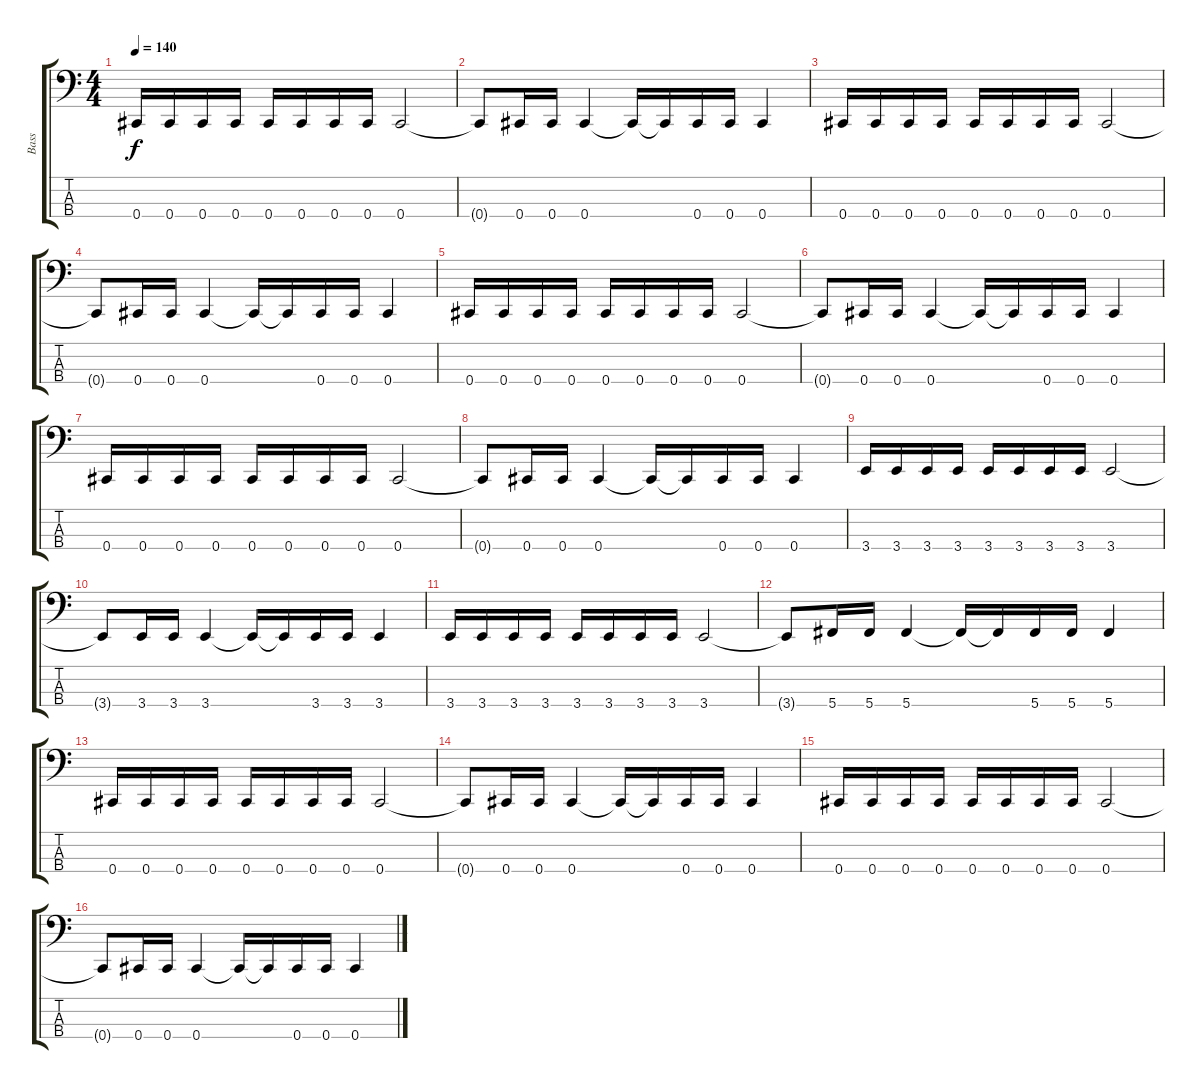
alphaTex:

\track ("Bass" "Bass") {instrument electricbasspick}
\staff {score tabs}
\tuning (Gb2 Db2 Ab1 Db1) {hide}
\ts (4 4)
\tempo 140
\clef f4
\ks c
0.4.16{dy f} 0.4.16 0.4.16 0.4.16 0.4.16 0.4.16 0.4.16 0.4.16 0.4.2 |
0.4{t}.8 0.4.16 0.4.16 0.4.4 0.4{t}.16 0.4{t}.16 0.4.16 0.4.16 0.4.4 |
0.4.16 0.4.16 0.4.16 0.4.16 0.4.16 0.4.16 0.4.16 0.4.16 0.4.2 |
0.4{t}.8 0.4.16 0.4.16 0.4.4 0.4{t}.16 0.4{t}.16 0.4.16 0.4.16 0.4.4 |
0.4.16 0.4.16 0.4.16 0.4.16 0.4.16 0.4.16 0.4.16 0.4.16 0.4.2 |
0.4{t}.8 0.4.16 0.4.16 0.4.4 0.4{t}.16 0.4{t}.16 0.4.16 0.4.16 0.4.4 |
0.4.16 0.4.16 0.4.16 0.4.16 0.4.16 0.4.16 0.4.16 0.4.16 0.4.2 |
0.4{t}.8 0.4.16 0.4.16 0.4.4 0.4{t}.16 0.4{t}.16 0.4.16 0.4.16 0.4.4 |
3.4.16 3.4.16 3.4.16 3.4.16 3.4.16 3.4.16 3.4.16 3.4.16 3.4.2 |
3.4{t}.8 3.4.16 3.4.16 3.4.4 3.4{t}.16 3.4{t}.16 3.4.16 3.4.16 3.4.4 |
3.4.16 3.4.16 3.4.16 3.4.16 3.4.16 3.4.16 3.4.16 3.4.16 3.4.2 |
3.4{t}.8 5.4.16 5.4.16 5.4.4 5.4{t}.16 5.4{t}.16 5.4.16 5.4.16 5.4.4 |
0.4.16 0.4.16 0.4.16 0.4.16 0.4.16 0.4.16 0.4.16 0.4.16 0.4.2 |
0.4{t}.8 0.4.16 0.4.16 0.4.4 0.4{t}.16 0.4{t}.16 0.4.16 0.4.16 0.4.4 |
0.4.16 0.4.16 0.4.16 0.4.16 0.4.16 0.4.16 0.4.16 0.4.16 0.4.2 |
0.4{t}.8 0.4.16 0.4.16 0.4.4 0.4{t}.16 0.4{t}.16 0.4.16 0.4.16 0.4.4
